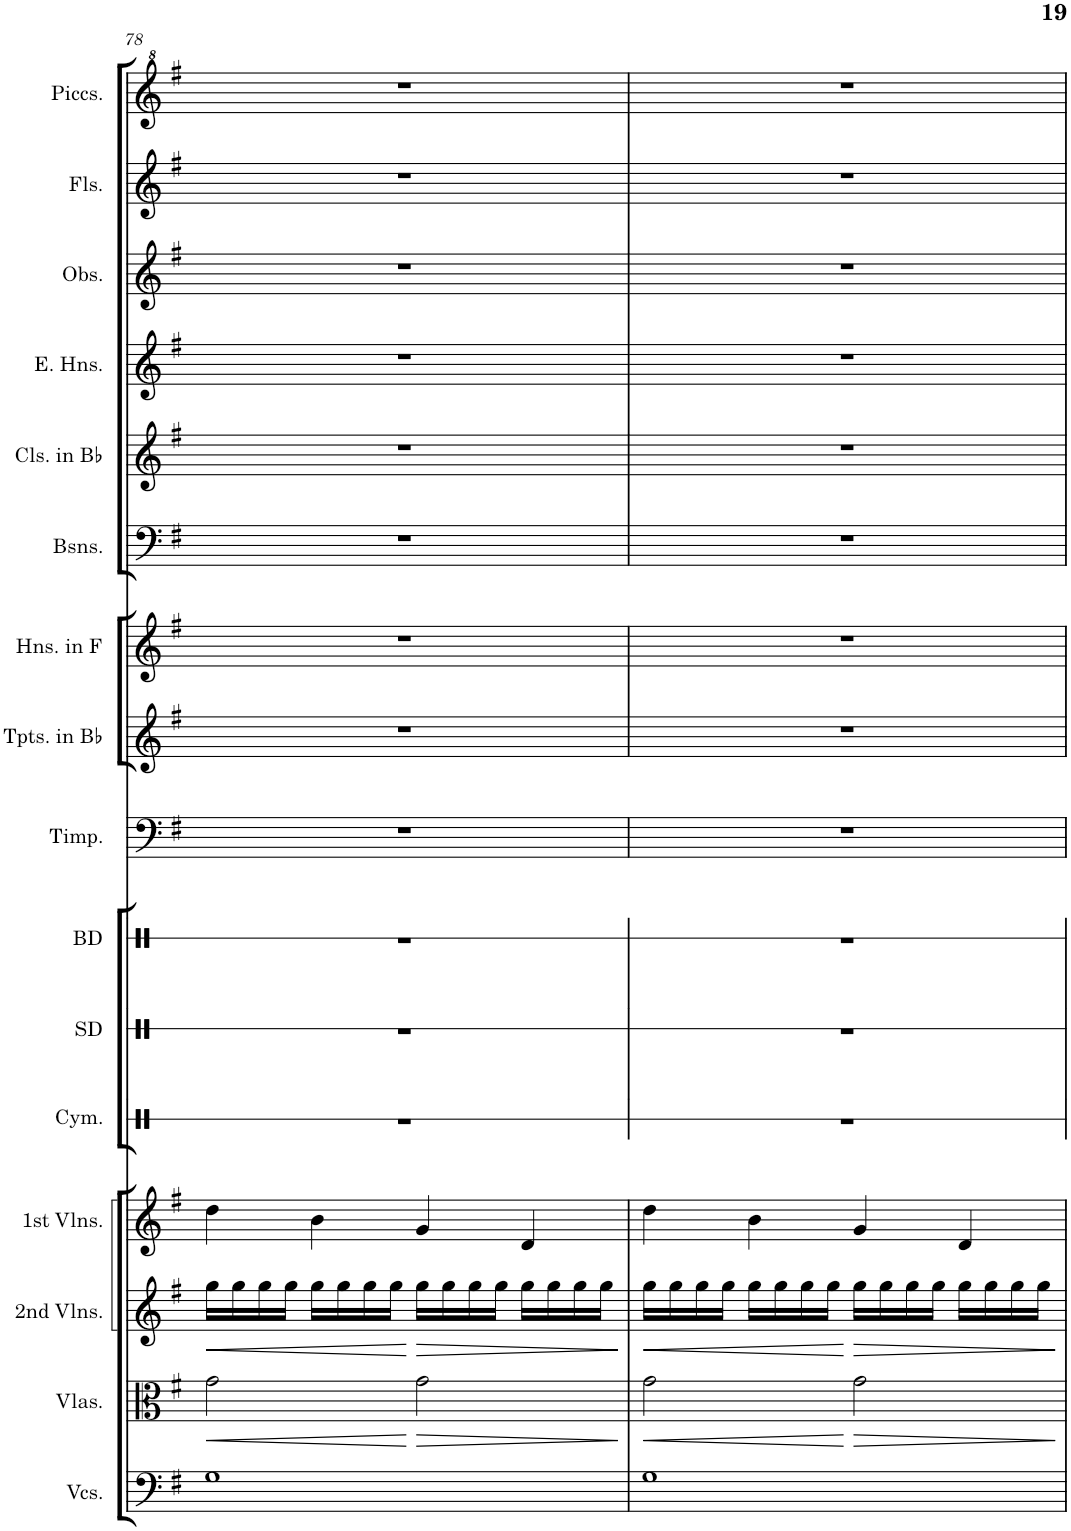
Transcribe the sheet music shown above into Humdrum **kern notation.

**kern	**kern	**dynam	**kern	**dynam	**kern	**kern	**kern	**kern	**kern	**kern	**kern	**kern	**kern	**kern	**kern	**kern	**kern
*part16	*part15	*part15	*part14	*part14	*part13	*part12	*part11	*part10	*part9	*part8	*part7	*part6	*part5	*part4	*part3	*part2	*part1
*staff16	*staff15	*staff15	*staff14	*staff14	*staff13	*staff12	*staff11	*staff10	*staff9	*staff8	*staff7	*staff6	*staff5	*staff4	*staff3	*staff2	*staff1
*I"Violoncellos	*I"Violas	*	*I"2nd Violins	*	*I"1st Violins	*I"Cymbals	*I"Snare Drum	*I"Bass Drum	*I"Timpani	*I"Trumpets in Bb	*I"Horns in F	*I"Bassoons	*I"Clarinets in Bb	*I"English Horns	*I"Oboes	*I"Flutes	*I"Piccolos
*I'Vcs.	*I'Vlas.	*	*I'2nd Vlns.	*	*I'1st Vlns.	*I'Cym.	*I'SD	*I'BD	*I'Timp.	*I'Tpts. in Bb	*I'Hns. in F	*I'Bsns.	*I'Cls. in Bb	*I'E. Hns.	*I'Obs.	*I'Fls.	*I'Piccs.
!!LO:PB:g=z
*clefF4	*clefC3	*	*clefG2	*	*clefG2	*clefX	*clefX	*clefX	*clefF4	*clefG2	*clefG2	*clefF4	*clefG2	*clefG2	*clefG2	*clefG2	*clefG^2
*	*	*	*	*	*	*	*	*	*	*Trd1c2	*Trd4c7	*	*Trd1c2	*Trd4c7	*	*	*Trd-7c-12
*k[f#]	*k[f#]	*	*k[f#]	*	*k[f#]	*k[]	*k[]	*k[]	*k[f#]	*k[f#]	*k[f#]	*k[f#]	*k[f#]	*k[f#]	*k[f#]	*k[f#]	*k[f#]
*M4/4	*M4/4	*	*M4/4	*	*M4/4	*M4/4	*M4/4	*M4/4	*M4/4	*M4/4	*M4/4	*M4/4	*M4/4	*M4/4	*M4/4	*M4/4	*M4/4
*met(c)	*met(c)	*	*met(c)	*	*met(c)	*met(c)	*met(c)	*met(c)	*met(c)	*met(c)	*met(c)	*met(c)	*met(c)	*met(c)	*met(c)	*met(c)	*met(c)
=78	=78	=78	=78	=78	=78	=78	=78	=78	=78	=78	=78	=78	=78	=78	=78	=78	=78
!	!	!LO:HP:b	!	!LO:HP:b	!	!	!	!	!	!	!	!	!	!	!	!	!
1G	2g\	<	16gg\LL	<	4dd\	1r	1r	1r	1r	1r	1r	1r	1r	1r	1r	1r	1r
.	.	.	16gg\	.	.	.	.	.	.	.	.	.	.	.	.	.	.
.	.	.	16gg\	.	.	.	.	.	.	.	.	.	.	.	.	.	.
.	.	.	16gg\JJ	.	.	.	.	.	.	.	.	.	.	.	.	.	.
.	.	.	16gg\LL	.	4b\	.	.	.	.	.	.	.	.	.	.	.	.
.	.	.	16gg\	.	.	.	.	.	.	.	.	.	.	.	.	.	.
.	.	.	16gg\	.	.	.	.	.	.	.	.	.	.	.	.	.	.
.	.	.	16gg\JJ	.	.	.	.	.	.	.	.	.	.	.	.	.	.
!	!	!LO:HP:n=1:b	!	!LO:HP:n=1:b	!	!	!	!	!	!	!	!	!	!	!	!	!
.	2g\	[ >	16gg\LL	[ >	4g/	.	.	.	.	.	.	.	.	.	.	.	.
.	.	.	16gg\	.	.	.	.	.	.	.	.	.	.	.	.	.	.
.	.	.	16gg\	.	.	.	.	.	.	.	.	.	.	.	.	.	.
.	.	.	16gg\JJ	.	.	.	.	.	.	.	.	.	.	.	.	.	.
.	.	.	16gg\LL	.	4d/	.	.	.	.	.	.	.	.	.	.	.	.
.	.	.	16gg\	.	.	.	.	.	.	.	.	.	.	.	.	.	.
.	.	.	16gg\	.	.	.	.	.	.	.	.	.	.	.	.	.	.
.	.	.	16gg\JJ	.	.	.	.	.	.	.	.	.	.	.	.	.	.
.	.	]	.	]	.	.	.	.	.	.	.	.	.	.	.	.	.
=79	=79	=79	=79	=79	=79	=79	=79	=79	=79	=79	=79	=79	=79	=79	=79	=79	=79
!	!	!LO:HP:b	!	!LO:HP:b	!	!	!	!	!	!	!	!	!	!	!	!	!
1G	2g\	<	16gg\LL	<	4dd\	1r	1r	1r	1r	1r	1r	1r	1r	1r	1r	1r	1r
.	.	.	16gg\	.	.	.	.	.	.	.	.	.	.	.	.	.	.
.	.	.	16gg\	.	.	.	.	.	.	.	.	.	.	.	.	.	.
.	.	.	16gg\JJ	.	.	.	.	.	.	.	.	.	.	.	.	.	.
.	.	.	16gg\LL	.	4b\	.	.	.	.	.	.	.	.	.	.	.	.
.	.	.	16gg\	.	.	.	.	.	.	.	.	.	.	.	.	.	.
.	.	.	16gg\	.	.	.	.	.	.	.	.	.	.	.	.	.	.
.	.	.	16gg\JJ	.	.	.	.	.	.	.	.	.	.	.	.	.	.
!	!	!LO:HP:n=1:b	!	!LO:HP:n=1:b	!	!	!	!	!	!	!	!	!	!	!	!	!
.	2g\	[ >	16gg\LL	[ >	4g/	.	.	.	.	.	.	.	.	.	.	.	.
.	.	.	16gg\	.	.	.	.	.	.	.	.	.	.	.	.	.	.
.	.	.	16gg\	.	.	.	.	.	.	.	.	.	.	.	.	.	.
.	.	.	16gg\JJ	.	.	.	.	.	.	.	.	.	.	.	.	.	.
.	.	.	16gg\LL	.	4d/	.	.	.	.	.	.	.	.	.	.	.	.
.	.	.	16gg\	.	.	.	.	.	.	.	.	.	.	.	.	.	.
.	.	.	16gg\	.	.	.	.	.	.	.	.	.	.	.	.	.	.
.	.	.	16gg\JJ	.	.	.	.	.	.	.	.	.	.	.	.	.	.
.	.	]	.	]	.	.	.	.	.	.	.	.	.	.	.	.	.
=	=	=	=	=	=	=	=	=	=	=	=	=	=	=	=	=	=
*-	*-	*-	*-	*-	*-	*-	*-	*-	*-	*-	*-	*-	*-	*-	*-	*-	*-
